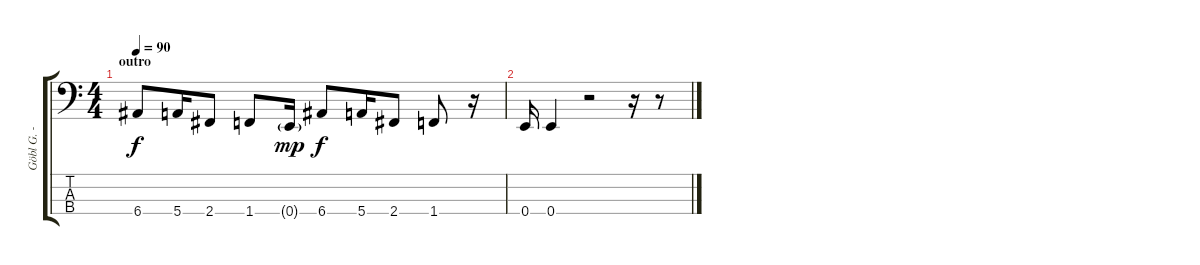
\track ("Göbl G. - bassz" "Göbl G. - ") {instrument electricbassfinger}
\staff {score tabs}
\tuning (G2 D2 A1 E1) {hide}
\ts (4 4)
\section ("" "outro")
\tempo 90
\clef f4
\ks c
6.4.8{dy f} 5.4.16 2.4.8 1.4.8 0.4{g}.16{dy mp} 6.4.8{dy f} 5.4.16 2.4.8 1.4.8 r.16 |
0.4.16 0.4.4 r.2 r.16 r.8
